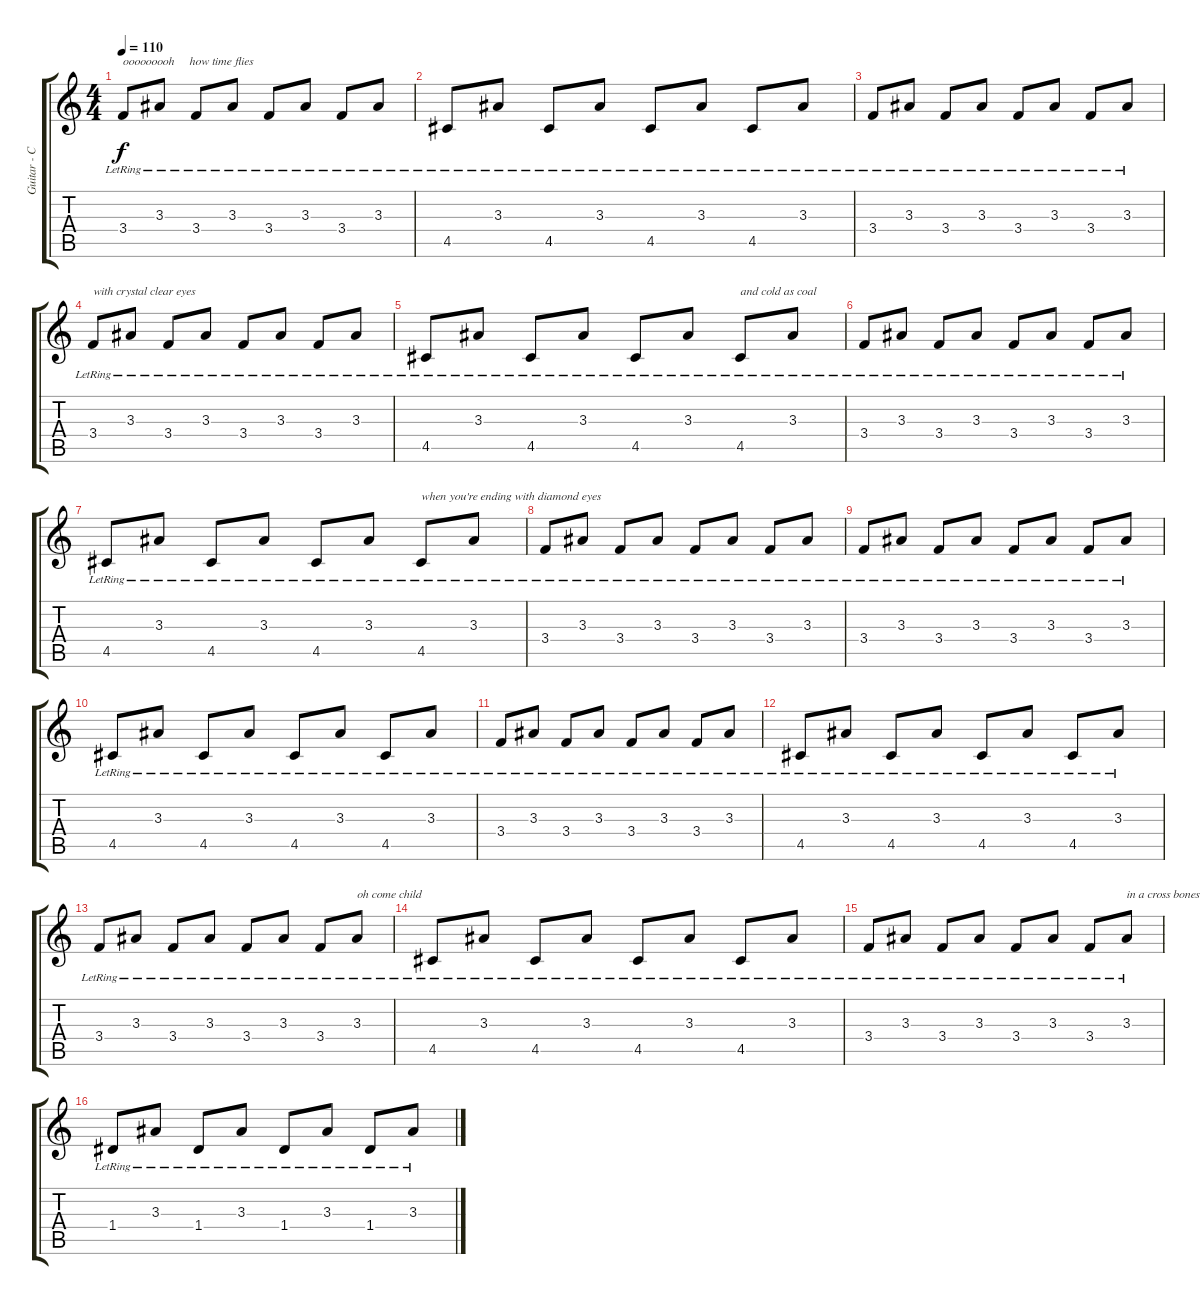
\track ("Guitar - Chan Marshall" "Guitar - C") {instrument electricguitarjazz}
\staff {score tabs}
\tuning (E4 B3 G3 D3 A2 E2) {hide}
\ts (4 4)
\tempo 110
\clef g2
\ks c
3.4{lr}.8{txt "ooooooooh     how time flies" dy f} 3.3{lr}.8 3.4{lr}.8 3.3{lr}.8 3.4{lr}.8 3.3{lr}.8 3.4{lr}.8 3.3{lr}.8 |
4.5{lr}.8 3.3{lr}.8 4.5{lr}.8 3.3{lr}.8 4.5{lr}.8 3.3{lr}.8 4.5{lr}.8 3.3{lr}.8 |
3.4{lr}.8 3.3{lr}.8 3.4{lr}.8 3.3{lr}.8 3.4{lr}.8 3.3{lr}.8 3.4{lr}.8 3.3{lr}.8 |
3.4{lr}.8{txt "with crystal clear eyes"} 3.3{lr}.8 3.4{lr}.8 3.3{lr}.8 3.4{lr}.8 3.3{lr}.8 3.4{lr}.8 3.3{lr}.8 |
4.5{lr}.8 3.3{lr}.8 4.5{lr}.8 3.3{lr}.8 4.5{lr}.8 3.3{lr}.8 4.5{lr}.8{txt "and cold as coal"} 3.3{lr}.8 |
3.4{lr}.8 3.3{lr}.8 3.4{lr}.8 3.3{lr}.8 3.4{lr}.8 3.3{lr}.8 3.4{lr}.8 3.3{lr}.8 |
4.5{lr}.8 3.3{lr}.8 4.5{lr}.8 3.3{lr}.8 4.5{lr}.8 3.3{lr}.8 4.5{lr}.8{txt "when you're ending with diamond eyes"} 3.3{lr}.8 |
3.4{lr}.8 3.3{lr}.8 3.4{lr}.8 3.3{lr}.8 3.4{lr}.8 3.3{lr}.8 3.4{lr}.8 3.3{lr}.8 |
3.4{lr}.8 3.3{lr}.8 3.4{lr}.8 3.3{lr}.8 3.4{lr}.8 3.3{lr}.8 3.4{lr}.8 3.3{lr}.8 |
4.5{lr}.8 3.3{lr}.8 4.5{lr}.8 3.3{lr}.8 4.5{lr}.8 3.3{lr}.8 4.5{lr}.8 3.3{lr}.8 |
3.4{lr}.8 3.3{lr}.8 3.4{lr}.8 3.3{lr}.8 3.4{lr}.8 3.3{lr}.8 3.4{lr}.8 3.3{lr}.8 |
4.5{lr}.8 3.3{lr}.8 4.5{lr}.8 3.3{lr}.8 4.5{lr}.8 3.3{lr}.8 4.5{lr}.8 3.3{lr}.8 |
3.4{lr}.8 3.3{lr}.8 3.4{lr}.8 3.3{lr}.8 3.4{lr}.8 3.3{lr}.8 3.4{lr}.8 3.3{lr}.8{txt "oh come child"} |
4.5{lr}.8 3.3{lr}.8 4.5{lr}.8 3.3{lr}.8 4.5{lr}.8 3.3{lr}.8 4.5{lr}.8 3.3{lr}.8 |
3.4{lr}.8 3.3{lr}.8 3.4{lr}.8 3.3{lr}.8 3.4{lr}.8 3.3{lr}.8 3.4{lr}.8 3.3{lr}.8{txt "in a cross bones style"} |
1.4{lr}.8 3.3{lr}.8 1.4{lr}.8 3.3{lr}.8 1.4{lr}.8 3.3{lr}.8 1.4{lr}.8 3.3{lr}.8
